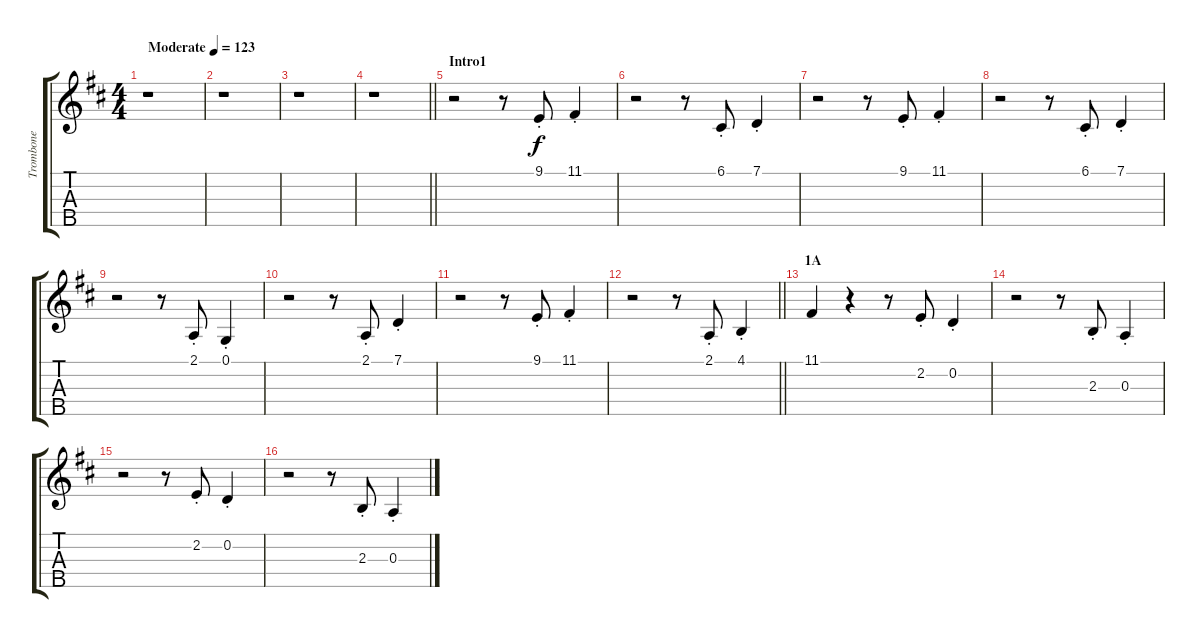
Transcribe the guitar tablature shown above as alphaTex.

\track ("Trombone" "Trombone") {instrument trombone}
\staff {score tabs}
\tuning (G3 D3 A2 E2 B1) {hide}
\ts (4 4)
\tempo (123 "Moderate")
\clef g2
\ks d
r.1{dy f instrument trombone} |
r.1 |
r.1 |
\barLineRight lightlight
r.1 |
\section ("" "Intro1")
r.2 r.8 9.1{st}.8 11.1{st}.4 |
r.2 r.8 6.1{st}.8 7.1{st}.4 |
r.2 r.8 9.1{st}.8 11.1{st}.4 |
r.2 r.8 6.1{st}.8 7.1{st}.4 |
r.2 r.8 2.1{st}.8 0.1{st}.4 |
r.2 r.8 2.1{st}.8 7.1{st}.4 |
r.2 r.8 9.1{st}.8 11.1{st}.4 |
\barLineRight lightlight
r.2 r.8 2.1{st}.8 4.1{st}.4 |
\section ("" "1A")
11.1.4 r.4 r.8 2.2{st}.8{ot 8vb} 0.2{st}.4{ot 8vb} |
r.2{ot 8vb} r.8 2.3{st}.8{ot 8vb} 0.3{st}.4{ot 8vb} |
r.2 r.8 2.2{st}.8{ot 8vb} 0.2{st}.4{ot 8vb} |
r.2 r.8 2.3{st}.8{ot 8vb} 0.3{st}.4{ot 8vb}
